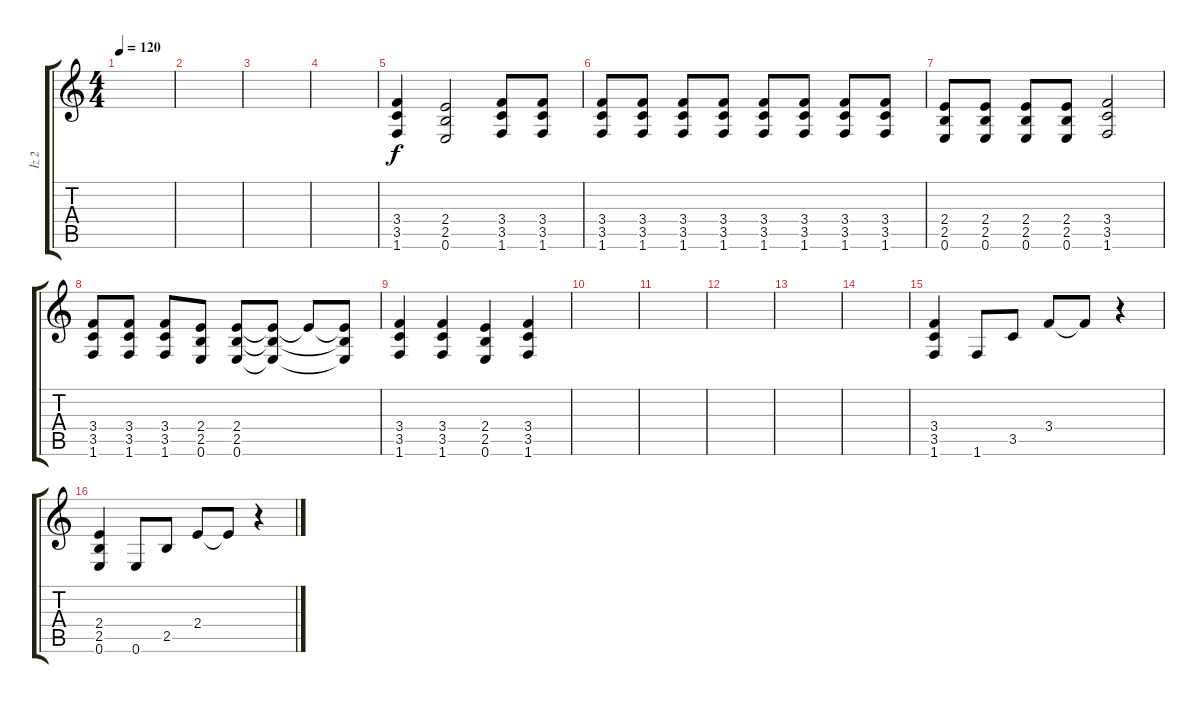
\track ("İz 2" "İz 2") {instrument electricguitarmuted}
\staff {score tabs}
\tuning (E4 B3 G3 D3 A2 E2) {hide}
\ts (4 4)
\tempo 120
\clef g2
\ks c
|
|
|
|
(3.4 3.5 1.6).4 (2.4 2.5 0.6).2 (3.4 3.5 1.6).8 (3.4 3.5 1.6).8 |
(3.4 3.5 1.6).8 (3.4 3.5 1.6).8 (3.4 3.5 1.6).8 (3.4 3.5 1.6).8 (3.4 3.5 1.6).8 (3.4 3.5 1.6).8 (3.4 3.5 1.6).8 (3.4 3.5 1.6).8 |
(2.4 2.5 0.6).8 (2.4 2.5 0.6).8 (2.4 2.5 0.6).8 (2.4 2.5 0.6).8 (3.4 3.5 1.6).2 |
(3.4 3.5 1.6).8 (3.4 3.5 1.6).8 (3.4 3.5 1.6).8 (2.4 2.5 0.6).8 (2.4 2.5 0.6).8 (2.4{t} 2.5{t} 0.6{t}).8 2.4{t}.8 (2.4{t} 2.5{t} 0.6{t}).8 |
(3.4 3.5 1.6).4 (3.4 3.5 1.6).4 (2.4 2.5 0.6).4 (3.4 3.5 1.6).4 |
|
|
|
|
|
(3.4 3.5 1.6).4{instrument distortionguitar} 1.6.8 3.5.8 3.4.8 3.4{t}.8 r.4 |
(2.4 2.5 0.6).4 0.6.8 2.5.8 2.4.8 2.4{t}.8 r.4
